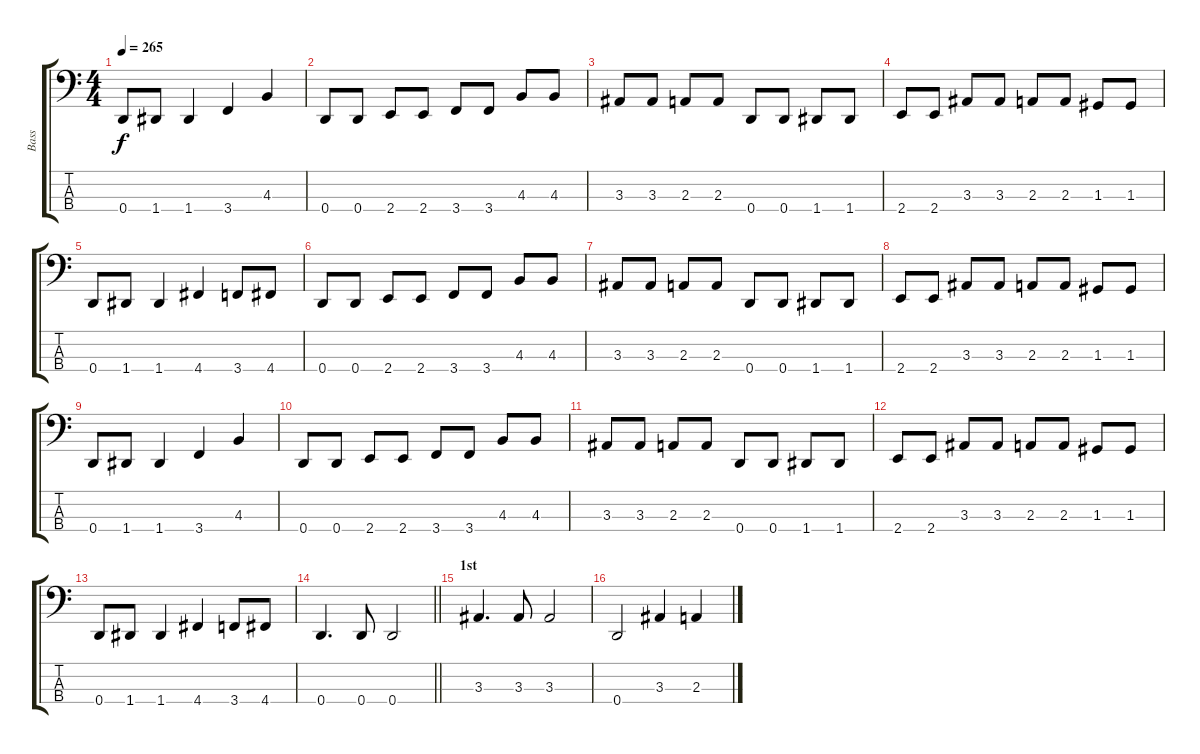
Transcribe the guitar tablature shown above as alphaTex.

\track ("Bass" "Bass") {instrument electricbassfinger}
\staff {score tabs}
\tuning (F2 C2 G1 D1) {hide}
\ts (4 4)
\tempo 265
\clef f4
\ks c
0.4.8{dy f} 1.4.8 1.4.4 3.4.4 4.3.4 |
0.4.8 0.4.8 2.4.8 2.4.8 3.4.8 3.4.8 4.3.8 4.3.8 |
3.3.8 3.3.8 2.3.8 2.3.8 0.4.8 0.4.8 1.4.8 1.4.8 |
2.4.8 2.4.8 3.3.8 3.3.8 2.3.8 2.3.8 1.3.8 1.3.8 |
0.4.8 1.4.8 1.4.4 4.4.4 3.4.8 4.4.8 |
0.4.8 0.4.8 2.4.8 2.4.8 3.4.8 3.4.8 4.3.8 4.3.8 |
3.3.8 3.3.8 2.3.8 2.3.8 0.4.8 0.4.8 1.4.8 1.4.8 |
2.4.8 2.4.8 3.3.8 3.3.8 2.3.8 2.3.8 1.3.8 1.3.8 |
0.4.8 1.4.8 1.4.4 3.4.4 4.3.4 |
0.4.8 0.4.8 2.4.8 2.4.8 3.4.8 3.4.8 4.3.8 4.3.8 |
3.3.8 3.3.8 2.3.8 2.3.8 0.4.8 0.4.8 1.4.8 1.4.8 |
2.4.8 2.4.8 3.3.8 3.3.8 2.3.8 2.3.8 1.3.8 1.3.8 |
0.4.8 1.4.8 1.4.4 4.4.4 3.4.8 4.4.8 |
\barLineRight lightlight
0.4.4{d} 0.4.8 0.4.2 |
\section ("" "1st")
3.3.4{d} 3.3.8 3.3.2 |
0.4.2 3.3.4 2.3.4
